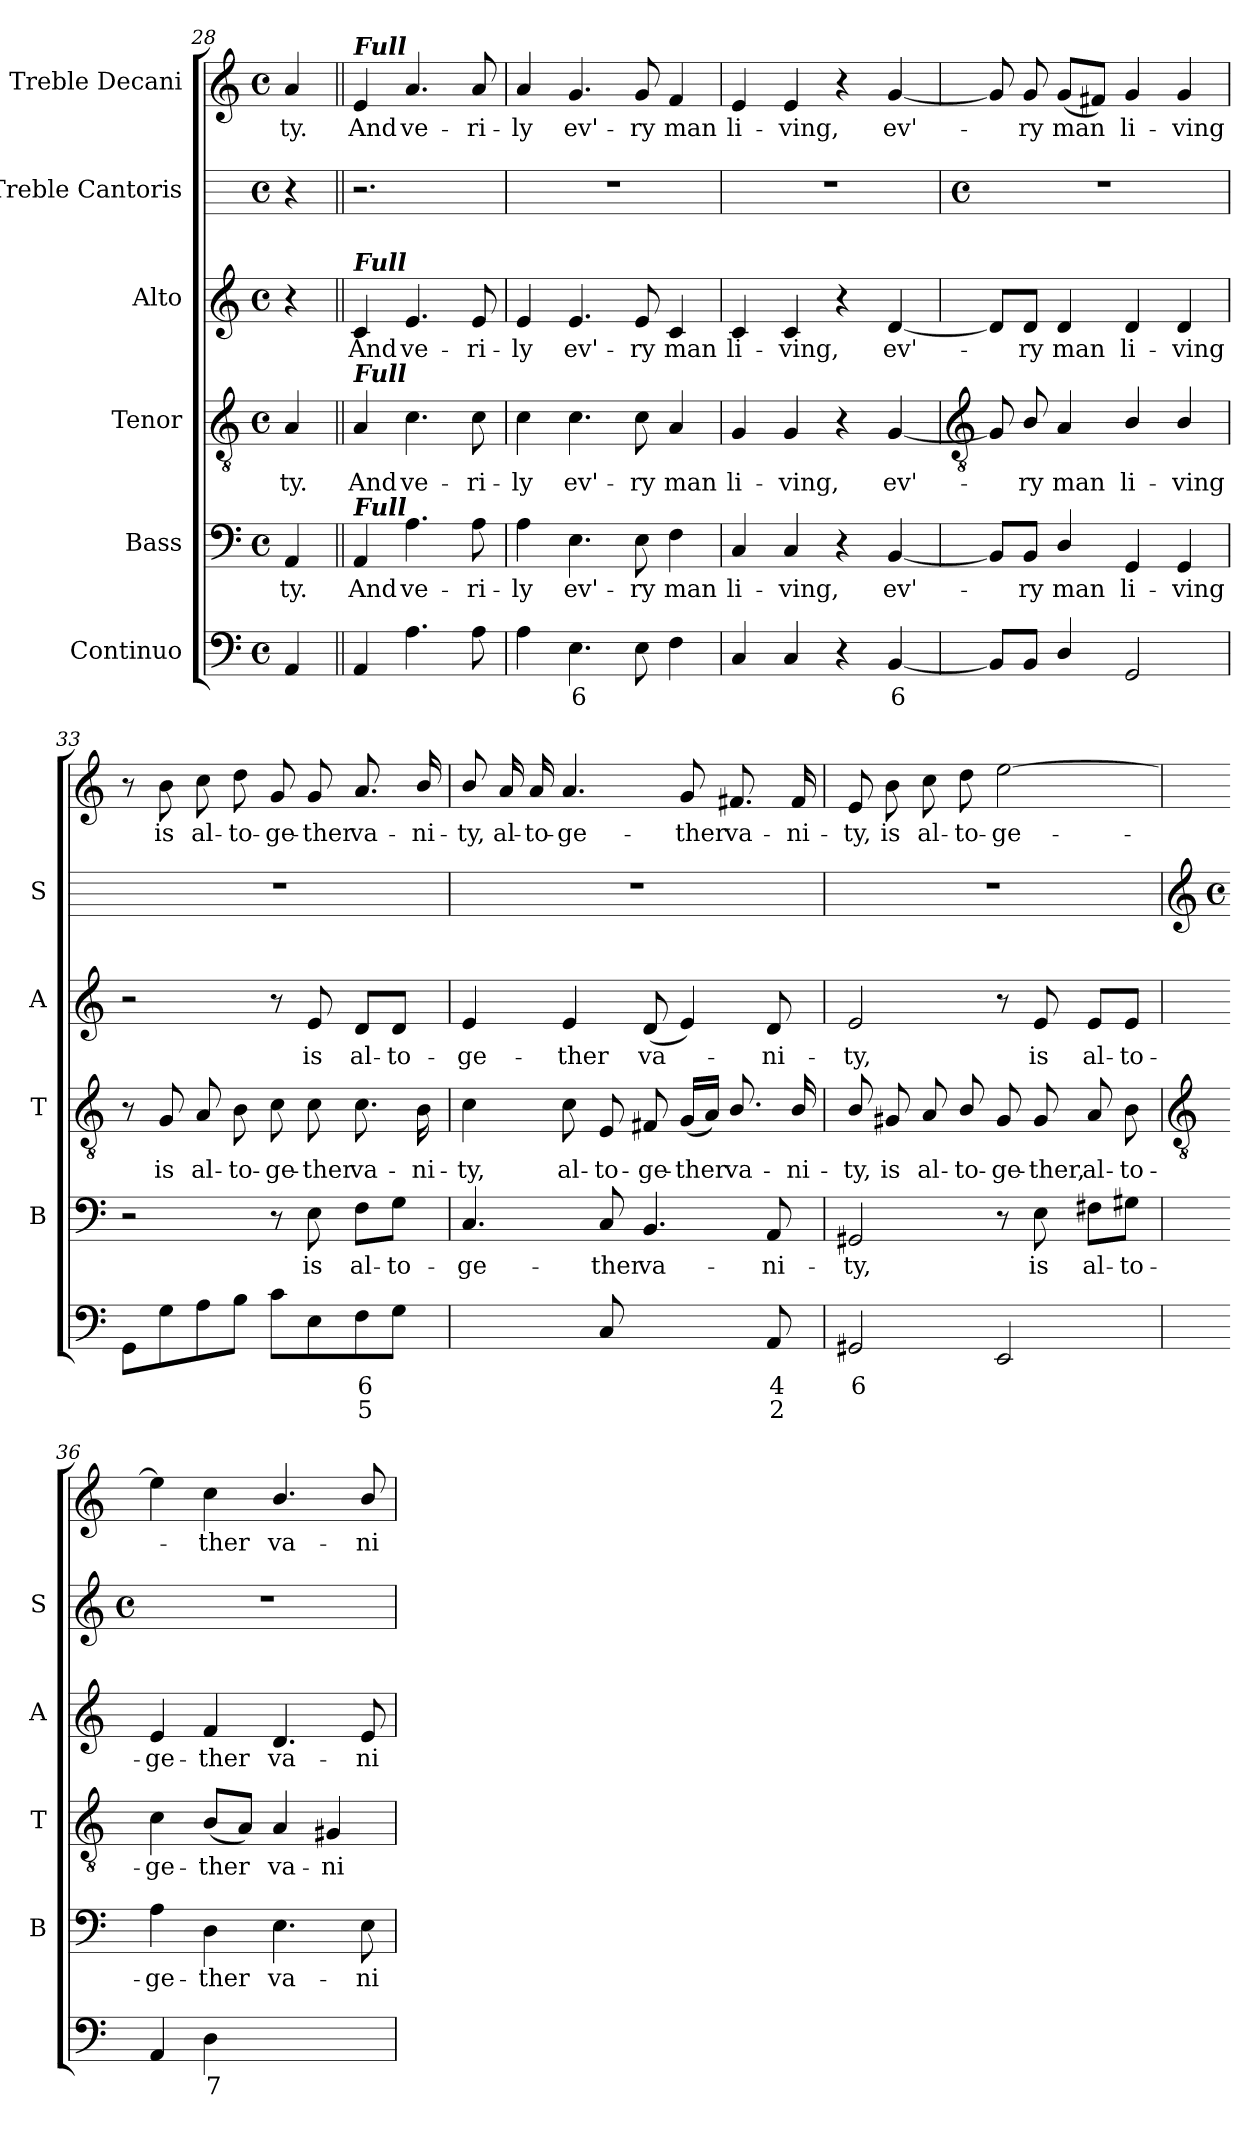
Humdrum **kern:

**kern	**text	**text	**kern	**text	**kern	**text	**kern	**text	**kern	**kern	**text
*part6	*part6	*part6	*part5	*part5	*part4	*part4	*part3	*part3	*part2	*part1	*part1
*staff6	*staff6	*staff6	*staff5	*staff5	*staff4	*staff4	*staff3	*staff3	*staff2	*staff1	*staff1
*I"Continuo	*	*	*I"Bass	*	*I"Tenor	*	*I"Alto	*	*I"Treble Cantoris	*I"Treble Decani	*
*	*	*	*I'B	*	*I'T	*	*I'A	*	*I'S	*	*
*clefF4	*	*	*clefF4	*	*clefGv2	*	*clefG2	*	*	*clefG2	*
*k[]	*	*	*k[]	*	*k[]	*	*k[]	*	*	*k[]	*
*C:	*	*	*C:	*	*C:	*	*C:	*	*	*C:	*
*M4/4	*	*	*M4/4	*	*M4/4	*	*M4/4	*	*M4/4	*M4/4	*
*met(c)	*	*	*met(c)	*	*met(c)	*	*met(c)	*	*met(c)	*met(c)	*
=28	=28	=28	=28	=28	=28	=28	=28	=28	=28	=28	=28
!	!	!	!	!LO:LY:b	!	!LO:LY:b	!	!	!	!	!LO:LY:b
4AA	.	.	4AA	-ty.	4A	-ty.	4r	.	4r	4a	-ty.
=29||	=29||	=29||	=29||	=29||	=29||	=29||	=29||	=29||	=29||	=29||	=29||
!	!	!	!	!	!	!	!	!	!	!LO:TX:a:Bi:t=Full	!
!	!	!	!	!	!	!	!LO:TX:a:Bi:t=Full	!	!	!	!
!	!	!	!	!	!LO:TX:a:Bi:t=Full	!	!	!	!	!	!
!	!	!	!LO:TX:a:Bi:t=Full	!	!	!	!	!	!	!	!
!	!	!	!	!LO:LY:b	!	!LO:LY:b	!	!LO:LY:b	!	!	!LO:LY:b
4AA	.	.	4AA	And	4A	And	4c	And	2.r	4e	And
!	!	!	!	!LO:LY:b	!	!LO:LY:b	!	!LO:LY:b	!	!	!LO:LY:b
4.A	.	.	4.A	ve-	4.c	ve-	4.e	ve-	.	4.a	ve-
!	!	!	!	!LO:LY:b	!	!LO:LY:b	!	!LO:LY:b	!	!	!LO:LY:b
8A	.	.	8A	-ri-	8c	-ri-	8e	-ri-	.	8a	-ri-
=30	=30	=30	=30	=30	=30	=30	=30	=30	=30	=30	=30
!	!	!	!	!LO:LY:b	!	!LO:LY:b	!	!LO:LY:b	!	!	!LO:LY:b
4A	.	.	4A	-ly	4c	-ly	4e	-ly	1r	4a	-ly
!	!LO:LY:b	!	!	!LO:LY:b	!	!LO:LY:b	!	!LO:LY:b	!	!	!LO:LY:b
4.E	6	.	4.E	ev'-	4.c	ev'-	4.e	ev'-	.	4.g	ev'-
!	!	!	!	!LO:LY:b	!	!LO:LY:b	!	!LO:LY:b	!	!	!LO:LY:b
8E	.	.	8E	-ry	8c	-ry	8e	-ry	.	8g	-ry
!	!	!	!	!LO:LY:b	!	!LO:LY:b	!	!LO:LY:b	!	!	!LO:LY:b
4F	.	.	4F	man	4A	man	4c	man	.	4f	man
=31	=31	=31	=31	=31	=31	=31	=31	=31	=31	=31	=31
!	!	!	!	!LO:LY:b	!	!LO:LY:b	!	!LO:LY:b	!	!	!LO:LY:b
4C	.	.	4C	li-	4G	li-	4c	li-	1r	4e	li-
!	!	!	!	!LO:LY:b	!	!LO:LY:b	!	!LO:LY:b	!	!	!LO:LY:b
4C	.	.	4C	-ving,	4G	-ving,	4c	-ving,	.	4e	-ving,
4r	.	.	4r	.	4r	.	4r	.	.	4r	.
!	!LO:LY:b	!	!	!LO:LY:b	!	!LO:LY:b	!	!LO:LY:b	!	!	!LO:LY:b
[4BB	6	.	[4BB	ev'-	[4G	ev'-	[4d	ev'-	.	[4g	ev'-
!!LO:LB:g=z
=32	=32	=32	=32	=32	=32	=32	=32	=32	=32	=32	=32
*	*	*	*	*	*clefGv2	*	*	*	*	*	*
*	*	*	*	*	*	*	*	*	*M4/4	*	*
*	*	*	*	*	*	*	*	*	*met(c)	*	*
8BBL]	.	.	8BB/L]	.	8G]	.	8d/L]	.	1r	8g]	.
!	!	!	!	!LO:LY:b	!	!LO:LY:b	!	!LO:LY:b	!	!	!LO:LY:b
8BBJ	.	.	8BB/J	ry	8B/	ry	8d/J	ry	.	8g	ry
!	!	!	!	!LO:LY:b	!	!LO:LY:b	!	!LO:LY:b	!	!	!LO:LY:b
4D/	.	.	4D/	man	4A	man	4d	man	.	(<8gL	man
.	.	.	.	.	.	.	.	.	.	8f#XJ)	.
!	!	!	!	!LO:LY:b	!	!LO:LY:b	!	!LO:LY:b	!	!	!LO:LY:b
2GG	.	.	4GG	li-	4B/	li-	4d	li-	.	4g	li-
!	!	!	!	!LO:LY:b	!	!LO:LY:b	!	!LO:LY:b	!	!	!LO:LY:b
.	.	.	4GG	-ving	4B/	-ving	4d	-ving	.	4g	-ving
=33	=33	=33	=33	=33	=33	=33	=33	=33	=33	=33	=33
8GGL	.	.	2r	.	8r	.	2r	.	1r	8r	.
!	!	!	!	!	!	!LO:LY:b	!	!	!	!	!LO:LY:b
8G	.	.	.	.	8G	is	.	.	.	8b	is
!	!	!	!	!	!	!LO:LY:b	!	!	!	!	!LO:LY:b
8A	.	.	.	.	8A	al-	.	.	.	8cc	al-
!	!	!	!	!	!	!LO:LY:b	!	!	!	!	!LO:LY:b
8BJ	.	.	.	.	8B	-to-	.	.	.	8dd	-to-
!	!	!	!	!	!	!LO:LY:b	!	!	!	!	!LO:LY:b
8cL	.	.	8r	.	8c	-ge-	8r	.	.	8g	-ge-
!	!	!	!	!LO:LY:b	!	!LO:LY:b	!	!LO:LY:b	!	!	!LO:LY:b
8E	.	.	8E	is	8c	-ther	8e	is	.	8g	-ther
!	!LO:LY:b	!LO:LY:b	!	!LO:LY:b	!	!LO:LY:b	!	!LO:LY:b	!	!	!LO:LY:b
8F	6	5	8F\L	al-	8.c	va-	8d/L	al-	.	8.a	va-
!	!	!	!	!LO:LY:b	!	!	!	!LO:LY:b	!	!	!
8GJ	.	.	8G\J	-to-	.	.	8d/J	-to-	.	.	.
!	!	!	!	!	!	!LO:LY:b	!	!	!	!	!LO:LY:b
.	.	.	.	.	16B	-ni-	.	.	.	16b/	-ni-
=34	=34	=34	=34	=34	=34	=34	=34	=34	=34	=34	=34
!	!LO:LY:b	!	!	!LO:LY:b	!	!LO:LY:b	!	!LO:LY:b	!	!	!LO:LY:b
[4Cyy	7	.	4.C	-ge-	4c	-ty,	4e	-ge-	1r	8b/	-ty,
!	!	!	!	!	!	!	!	!	!	!	!LO:LY:b
.	.	.	.	.	.	.	.	.	.	16a	al-
!	!	!	!	!	!	!	!	!	!	!	!LO:LY:b
.	.	.	.	.	.	.	.	.	.	16a	-to-
!	!LO:LY:b	!	!	!	!	!LO:LY:b	!	!LO:LY:b	!	!	!LO:LY:b
8Cyy]	6	.	.	.	8c	al-	4e	-ther	.	4.a	-ge-
!	!	!	!	!LO:LY:b	!	!LO:LY:b	!	!	!	!	!
8C	.	.	8C	-ther	8E	-to-	.	.	.	.	.
!	!LO:LY:b	!LO:LY:b	!	!LO:LY:b	!	!LO:LY:b	!	!LO:LY:b	!	!	!
[8BByy	7	3	4.BB	va-	8F#X	-ge-	(<8d	va-	.	.	.
!	!LO:LY:b	!LO:LY:b	!	!	!	!LO:LY:b	!	!	!	!	!LO:LY:b
8BByy_	6	4	.	.	(<16GLL	-ther	4e)	.	.	8g	-ther
.	.	.	.	.	16AJJ)	.	.	.	.	.	.
!	!LO:LY:b	!LO:LY:b	!	!	!	!LO:LY:b	!	!	!	!	!LO:LY:b
8BByy]	5	4	.	.	8.B/	va-	.	.	.	8.f#X	va-
!	!LO:LY:b	!LO:LY:b	!	!LO:LY:b	!	!	!	!LO:LY:b	!	!	!
8AA	4	2	8AA	-ni-	.	.	8d	ni-	.	.	.
!	!	!	!	!	!	!LO:LY:b	!	!	!	!	!LO:LY:b
.	.	.	.	.	16B/	-ni-	.	.	.	16f#	-ni-
=35	=35	=35	=35	=35	=35	=35	=35	=35	=35	=35	=35
!	!LO:LY:b	!	!	!LO:LY:b	!	!LO:LY:b	!	!LO:LY:b	!	!	!LO:LY:b
2GG#X	6	.	2GG#X	-ty,	8B/	-ty,	2e	-ty,	1r	8e	-ty,
!	!	!	!	!	!	!LO:LY:b	!	!	!	!	!LO:LY:b
.	.	.	.	.	8G#X	is	.	.	.	8b	is
!	!	!	!	!	!	!LO:LY:b	!	!	!	!	!LO:LY:b
.	.	.	.	.	8A	al-	.	.	.	8cc	al-
!	!	!	!	!	!	!LO:LY:b	!	!	!	!	!LO:LY:b
.	.	.	.	.	8B/	-to-	.	.	.	8dd	-to-
!	!	!	!	!	!	!LO:LY:b	!	!	!	!	!LO:LY:b
2EE	.	.	8r	.	8G#	-ge-	8r	.	.	[2ee	-ge-
!	!	!	!	!LO:LY:b	!	!LO:LY:b	!	!LO:LY:b	!	!	!
.	.	.	8E	is	8G#	-ther,	8e	is	.	.	.
!	!	!	!	!LO:LY:b	!	!LO:LY:b	!	!LO:LY:b	!	!	!
.	.	.	8F#X\L	al-	8A	al-	8e/L	al-	.	.	.
!	!	!	!	!LO:LY:b	!	!LO:LY:b	!	!LO:LY:b	!	!	!
.	.	.	8G#X\J	-to-	8B	-to-	8e/J	-to-	.	.	.
!!LO:LB:g=z
=36	=36	=36	=36	=36	=36	=36	=36	=36	=36	=36	=36
*	*	*	*	*	*clefGv2	*	*	*	*clefG2	*	*
*	*	*	*	*	*	*	*	*	*k[]	*	*
*	*	*	*	*	*	*	*	*	*C:	*	*
*	*	*	*	*	*	*	*	*	*M4/4	*	*
*	*	*	*	*	*	*	*	*	*met(c)	*	*
!	!	!	!	!LO:LY:b	!	!LO:LY:b	!	!LO:LY:b	!	!	!
4AA	.	.	4A	-ge-	4c	-ge-	4e	-ge-	1r	4ee]	.
!	!LO:LY:b	!	!	!LO:LY:b	!	!LO:LY:b	!	!LO:LY:b	!	!	!LO:LY:b
4D	7	.	4D	-ther	(<8BL	-ther	4f	-ther	.	4cc	ther
.	.	.	.	.	8AJ)	.	.	.	.	.	.
!	!LO:LY:b	!LO:LY:b	!	!LO:LY:b	!	!LO:LY:b	!	!LO:LY:b	!	!	!LO:LY:b
[4Eyy	4	7	4.E	va-	4A	va-	4.d	va-	.	4.b/	va-
!	!LO:LY:b	!	!	!	!	!LO:LY:b	!	!	!	!	!
4Eyy]	3	.	.	.	4G#X	-ni-	.	.	.	.	.
!	!	!	!	!LO:LY:b	!	!	!	!LO:LY:b	!	!	!LO:LY:b
.	.	.	8E	-ni-	.	.	8e	-ni-	.	8b/	-ni-
=	=	=	=	=	=	=	=	=	=	=	=
*-	*-	*-	*-	*-	*-	*-	*-	*-	*-	*-	*-
